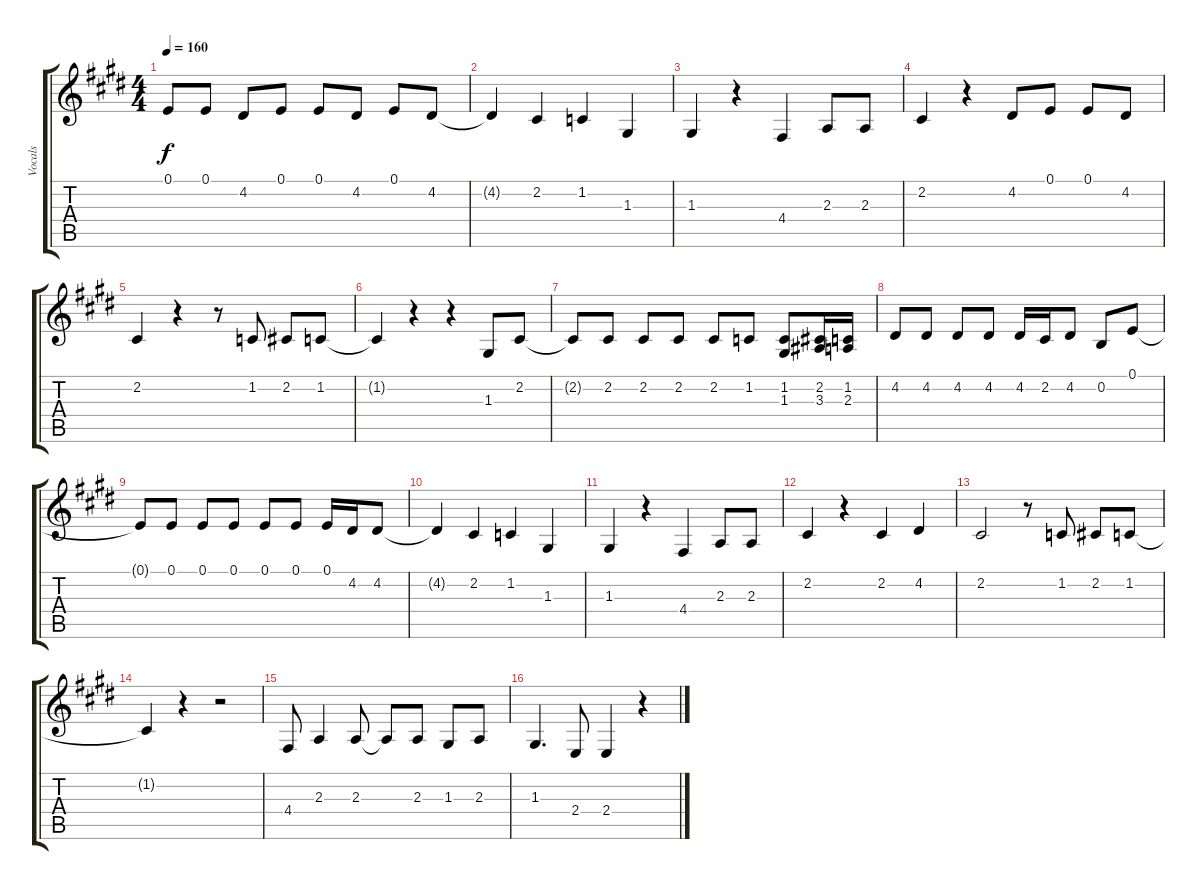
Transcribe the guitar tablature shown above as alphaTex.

\track ("Vocals" "Vocals") {instrument voiceoohs}
\staff {score tabs}
\tuning (E4 B3 G3 D3 A2 E2) {hide}
\ts (4 4)
\tempo 160
\clef g2
\ks e
0.1.8{dy f} 0.1.8 4.2.8 0.1.8 0.1.8 4.2.8 0.1.8 4.2.8 |
4.2{t}.4 2.2.4 1.2.4 1.3.4 |
1.3.4 r.4 4.4.4 2.3.8 2.3.8 |
2.2.4 r.4 4.2.8 0.1.8 0.1.8 4.2.8 |
2.2.4 r.4 r.8 1.2.8 2.2.8 1.2.8 |
1.2{t}.4 r.4 r.4 1.3.8 2.2.8 |
2.2{t}.8 2.2.8 2.2.8 2.2.8 2.2.8 1.2.8 (1.2 1.3).8 (2.2 3.3).16 (1.2 2.3).16 |
4.2.8 4.2.8 4.2.8 4.2.8 4.2.16 2.2.16 4.2.8 0.2.8 0.1.8 |
0.1{t}.8 0.1.8 0.1.8 0.1.8 0.1.8 0.1.8 0.1.16 4.2.16 4.2.8 |
4.2{t}.4 2.2.4 1.2.4 1.3.4 |
1.3.4 r.4 4.4.4 2.3.8 2.3.8 |
2.2.4 r.4 2.2.4 4.2.4 |
2.2.2 r.8 1.2.8 2.2.8 1.2.8 |
1.2{t}.4 r.4 r.2 |
4.4.8 2.3.4 2.3.8 2.3{t}.8 2.3.8 1.3.8 2.3.8 |
1.3.4{d} 2.4.8 2.4.4 r.4
